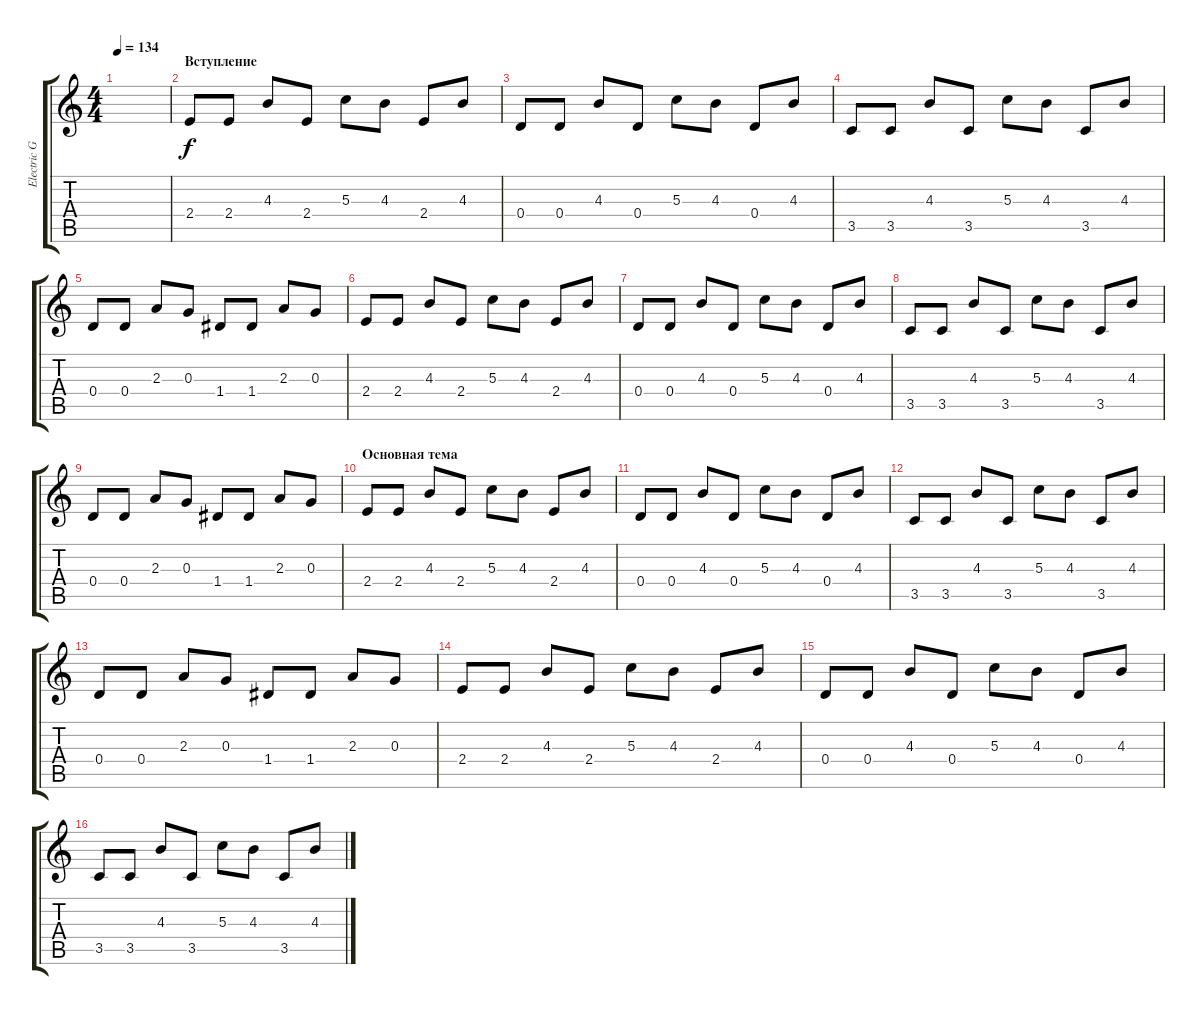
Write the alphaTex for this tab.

\track ("Electric Guitar" "Electric G") {instrument distortionguitar}
\staff {score tabs}
\tuning (E4 B3 G3 D3 A2 E2) {hide}
\ts (4 4)
\tempo 134
\clef g2
\ks c
|
\section ("" "Вступление")
2.4.8 2.4.8 4.3.8 2.4.8 5.3.8 4.3.8 2.4.8 4.3.8 |
0.4.8 0.4.8 4.3.8 0.4.8 5.3.8 4.3.8 0.4.8 4.3.8 |
3.5.8 3.5.8 4.3.8 3.5.8 5.3.8 4.3.8 3.5.8 4.3.8 |
0.4.8 0.4.8 2.3.8 0.3.8 1.4.8 1.4.8 2.3.8 0.3.8 |
2.4.8 2.4.8 4.3.8 2.4.8 5.3.8 4.3.8 2.4.8 4.3.8 |
0.4.8 0.4.8 4.3.8 0.4.8 5.3.8 4.3.8 0.4.8 4.3.8 |
3.5.8 3.5.8 4.3.8 3.5.8 5.3.8 4.3.8 3.5.8 4.3.8 |
0.4.8 0.4.8 2.3.8 0.3.8 1.4.8 1.4.8 2.3.8 0.3.8 |
\section ("" "Основная тема")
2.4.8 2.4.8 4.3.8 2.4.8 5.3.8 4.3.8 2.4.8 4.3.8 |
0.4.8 0.4.8 4.3.8 0.4.8 5.3.8 4.3.8 0.4.8 4.3.8 |
3.5.8 3.5.8 4.3.8 3.5.8 5.3.8 4.3.8 3.5.8 4.3.8 |
0.4.8 0.4.8 2.3.8 0.3.8 1.4.8 1.4.8 2.3.8 0.3.8 |
2.4.8 2.4.8 4.3.8 2.4.8 5.3.8 4.3.8 2.4.8 4.3.8 |
0.4.8 0.4.8 4.3.8 0.4.8 5.3.8 4.3.8 0.4.8 4.3.8 |
3.5.8 3.5.8 4.3.8 3.5.8 5.3.8 4.3.8 3.5.8 4.3.8
